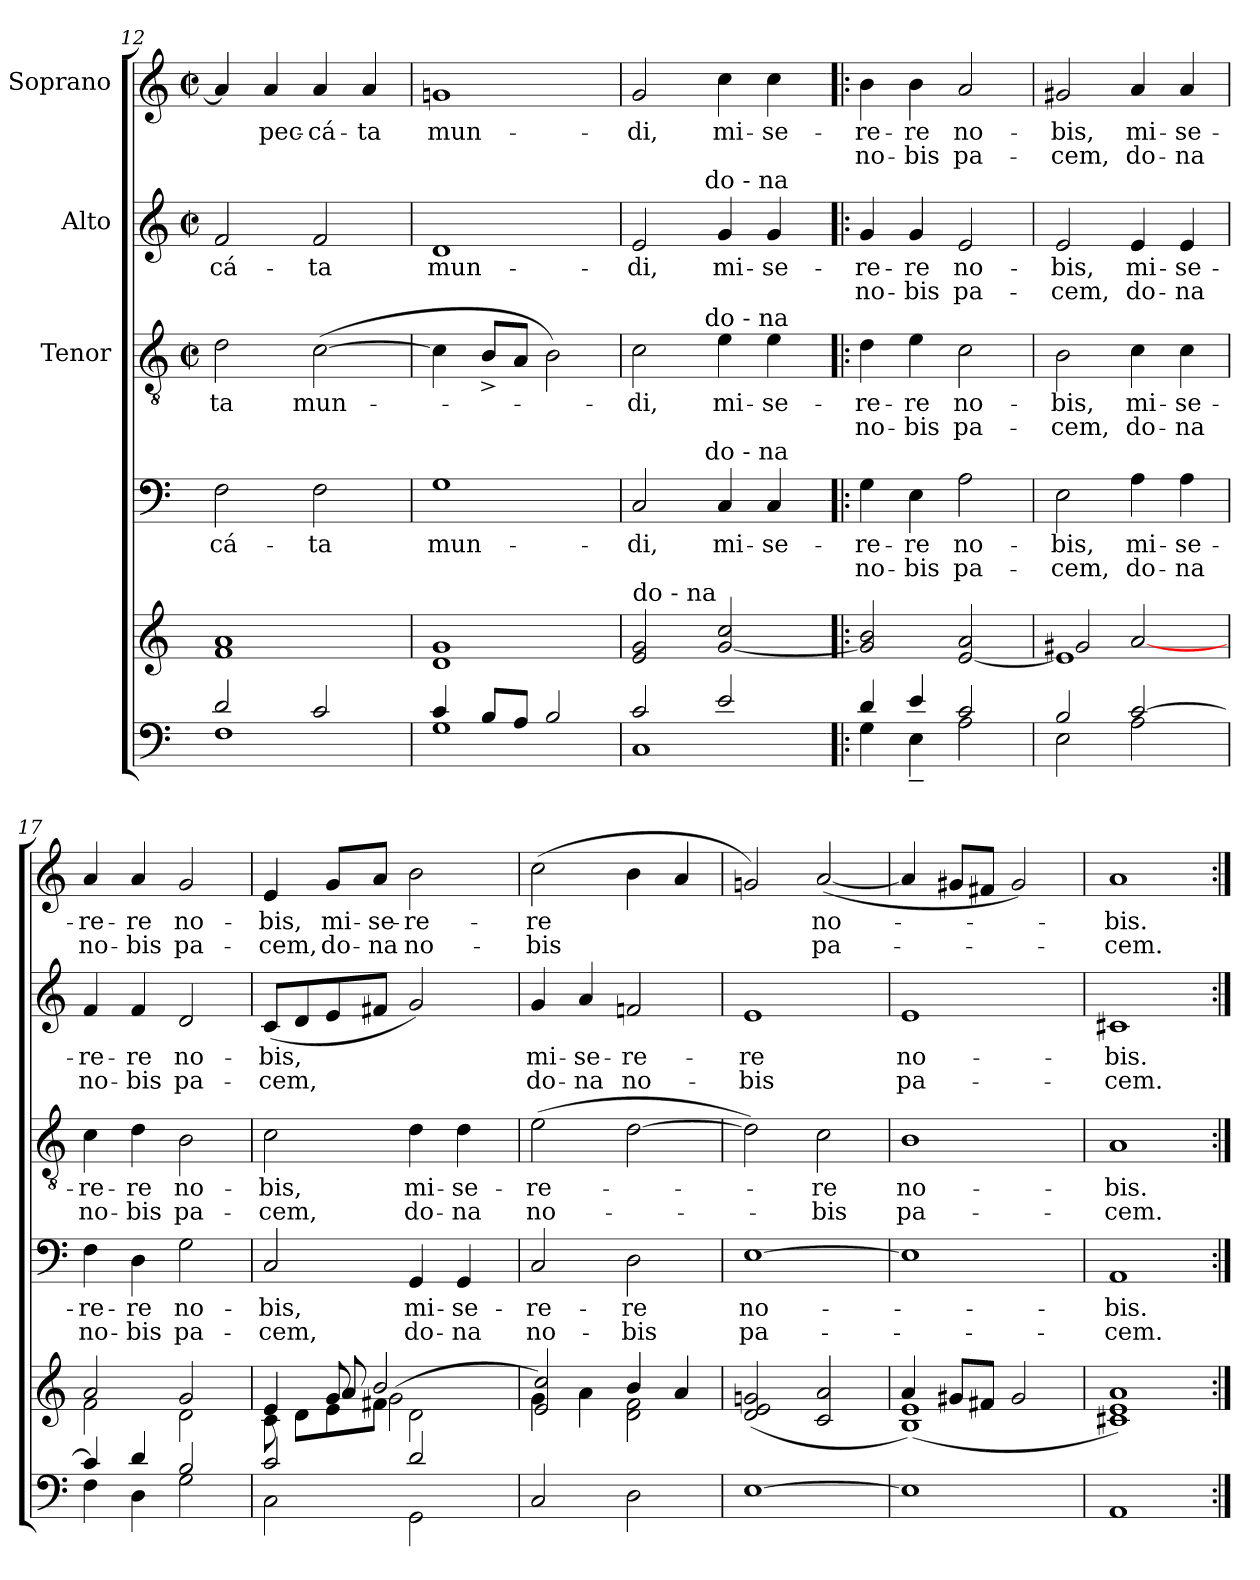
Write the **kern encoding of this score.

**kern	**kern	**kern	**text	**text	**kern	**text	**text	**kern	**text	**text	**kern	**text	**text
*part5	*part5	*part4	*part4	*part4	*part3	*part3	*part3	*part2	*part2	*part2	*part1	*part1	*part1
*staff6	*staff5	*staff4	*staff4	*staff4	*staff3	*staff3	*staff3	*staff2	*staff2	*staff2	*staff1	*staff1	*staff1
*	*	*	*	*	*I"Tenor	*	*	*I"Alto	*	*	*I"Soprano	*	*
*clefF4	*clefG2	*clefF4	*	*	*clefGv2	*	*	*clefG2	*	*	*clefG2	*	*
*k[]	*k[]	*k[]	*	*	*k[]	*	*	*k[]	*	*	*k[]	*	*
*C:	*C:	*C:	*	*	*C:	*	*	*C:	*	*	*C:	*	*
*	*	*	*	*	*M2/2	*	*	*M2/2	*	*	*M2/2	*	*
*	*	*	*	*	*met(c|)	*	*	*met(c|)	*	*	*met(c|)	*	*
=12	=12	=12	=12	=12	=12	=12	=12	=12	=12	=12	=12	=12	=12
*^	*	*	*	*	*	*	*	*	*	*	*	*	*
!	!	!	!	!LO:LY:b	!	!	!LO:LY:b	!	!	!LO:LY:b	!	!	!	!
1F	2d/	1f 1a	2F\	-cá-	.	2d\	-ta	.	2f/	-cá-	.	4a/]	.	.
!	!	!	!	!	!	!	!	!	!	!	!	!	!LO:LY:b	!
.	.	.	.	.	.	.	.	.	.	.	.	4a/	pec-	.
!	!	!	!	!LO:LY:b	!	!	!LO:LY:b	!	!	!LO:LY:b	!	!	!LO:LY:b	!
.	2c/	.	2F\	-ta	.	(<[>2c\	mun-	.	2f/	-ta	.	4a/	-cá-	.
!	!	!	!	!	!	!	!	!	!	!	!	!	!LO:LY:b	!
.	.	.	.	.	.	.	.	.	.	.	.	4a/	-ta	.
=13	=13	=13	=13	=13	=13	=13	=13	=13	=13	=13	=13	=13	=13	=13
!	!	!	!	!LO:LY:b	!	!	!	!	!	!LO:LY:b	!	!	!LO:LY:b	!
1G	4c/	1d 1g	1G	mun-	.	4c\]	.	.	1d	mun-	.	1gni	mun-	.
.	8B/L	.	.	.	.	8B^</L	.	.	.	.	.	.	.	.
.	8A/J	.	.	.	.	8A/J	.	.	.	.	.	.	.	.
.	2B/	.	.	.	.	2B\)	.	.	.	.	.	.	.	.
=14	=14	=14	=14	=14	=14	=14	=14	=14	=14	=14	=14	=14	=14	=14
!	!	!LO:TX:a:t=do - na	!	!	!	!	!	!	!	!	!	!	!	!
!	!	!	!	!LO:LY:b	!	!	!LO:LY:b	!	!	!LO:LY:b	!	!	!LO:LY:b	!
*	*	*	*^	*	*	*^	*	*	*^	*	*	*	*	*
1C	2c/	2e/ 2g/	2C/	4...ryy	-di,	.	2c\	4...ryy	-di,	.	2e/	4...ryy	-di,	.	2g/	-di,	.
!	!	!	!	!	!	!	!	!	!	!	!	!LO:TX:a:t=do - na	!	!	!	!	!
!	!	!	!	!	!	!	!	!LO:TX:a:t=do - na	!	!	!	!	!	!	!	!	!
!	!	!	!	!LO:TX:a:t=do - na	!	!	!	!	!	!	!	!	!	!	!	!	!
.	.	.	.	2ryy	.	.	.	2ryy	.	.	.	2ryy	.	.	.	.	.
!	!	!	!	!	!LO:LY:b	!	!	!	!LO:LY:b	!	!	!	!LO:LY:b	!	!	!LO:LY:b	!
.	2e/	[<2g/ 2cc/	4C/	.	mi-	.	4e\	.	mi-	.	4g/	.	mi-	.	4cc\	mi-	.
!	!	!	!	!	!LO:LY:b	!	!	!	!LO:LY:b	!	!	!	!LO:LY:b	!	!	!LO:LY:b	!
.	.	.	4C/	.	-se-	.	4e\	.	-se-	.	4g/	.	-se-	.	4cc\	-se-	.
.	.	.	.	32ryy	.	.	.	32ryy	.	.	.	32ryy	.	.	.	.	.
!!LO:LB:g=z
=15!|:	=15!|:	=15!|:	=15!|:	=15!|:	=15!|:	=15!|:	=15!|:	=15!|:	=15!|:	=15!|:	=15!|:	=15!|:	=15!|:	=15!|:	=15!|:	=15!|:	=15!|:
!	!	!	!	!	!LO:LY:b	!LO:LY:b	!	!	!LO:LY:b	!LO:LY:b	!	!	!LO:LY:b	!LO:LY:b	!	!LO:LY:b	!LO:LY:b
*	*	*	*v	*v	*	*	*	*	*	*	*v	*v	*	*	*	*	*
*	*	*	*	*	*	*v	*v	*	*	*	*	*	*	*	*
4d/	4G\	2g/] 2b/	4G\	-re-	no-	4d\	-re-	no-	4g/	-re-	no-	4b\	-re-	no-
!	!	!	!	!LO:LY:b	!LO:LY:b	!	!LO:LY:b	!LO:LY:b	!	!LO:LY:b	!LO:LY:b	!	!LO:LY:b	!LO:LY:b
4e/	4E~<\	.	4E\	-re	-bis	4e\	-re	-bis	4g/	-re	-bis	4b\	-re	-bis
!	!	!	!	!LO:LY:b	!LO:LY:b	!	!LO:LY:b	!LO:LY:b	!	!LO:LY:b	!LO:LY:b	!	!LO:LY:b	!LO:LY:b
2c/	2A\	[<2e/ 2a/	2A\	no-	pa-	2c\	no-	pa-	2e/	no-	pa-	2a/	no-	pa-
=16	=16	=16	=16	=16	=16	=16	=16	=16	=16	=16	=16	=16	=16	=16
*	*	*^	*	*	*	*	*	*	*	*	*	*	*	*
!	!	!	!	!	!LO:LY:b	!LO:LY:b	!	!LO:LY:b	!LO:LY:b	!	!LO:LY:b	!LO:LY:b	!	!LO:LY:b	!LO:LY:b
2E\	2B/	1e]	2g#X/	2E\	-bis,	-cem,	2B\	-bis,	-cem,	2e/	-bis,	-cem,	2g#X/	-bis,	-cem,
!	!	!	!	!	!LO:LY:b	!LO:LY:b	!	!LO:LY:b	!LO:LY:b	!	!LO:LY:b	!LO:LY:b	!	!LO:LY:b	!LO:LY:b
[>2c/	2A\	.	[>2a/	4A\	mi-	do-	4c\	mi-	do-	4e/	mi-	do-	4a/	mi-	do-
!	!	!	!	!	!LO:LY:b	!LO:LY:b	!	!LO:LY:b	!LO:LY:b	!	!LO:LY:b	!LO:LY:b	!	!LO:LY:b	!LO:LY:b
.	.	.	.	4A\	-se-	-na	4c\	-se-	-na	4e/	-se-	-na	4a/	-se-	-na
=17	=17	=17	=17	=17	=17	=17	=17	=17	=17	=17	=17	=17	=17	=17	=17
!	!	!	!	!	!LO:LY:b	!LO:LY:b	!	!LO:LY:b	!LO:LY:b	!	!LO:LY:b	!LO:LY:b	!	!LO:LY:b	!LO:LY:b
4c/]	4F\	2a/	2f\	4F\	-re-	no-	4c\	-re-	no-	4f/	-re-	no-	4a/	-re-	no-
!	!	!	!	!	!LO:LY:b	!LO:LY:b	!	!LO:LY:b	!LO:LY:b	!	!LO:LY:b	!LO:LY:b	!	!LO:LY:b	!LO:LY:b
4d/	4D\	.	.	4D\	-re	-bis	4d\	-re	-bis	4f/	-re	-bis	4a/	-re	-bis
!	!	!	!	!	!LO:LY:b	!LO:LY:b	!	!LO:LY:b	!LO:LY:b	!	!LO:LY:b	!LO:LY:b	!	!LO:LY:b	!LO:LY:b
2B/	2G\	2g/	2d\	2G\	no-	pa-	2B\	no-	pa-	2d/	no-	pa-	2g/	no-	pa-
=18	=18	=18	=18	=18	=18	=18	=18	=18	=18	=18	=18	=18	=18	=18	=18
*	*	*^	*^	*	*	*	*	*	*	*	*	*	*	*	*
!	!	!	!	!	!	!	!LO:LY:b	!LO:LY:b	!	!LO:LY:b	!LO:LY:b	!	!LO:LY:b	!LO:LY:b	!	!LO:LY:b	!LO:LY:b
2c/	2C\	8c\	8ryy	4e/	4ryy	2C/	-bis,	-cem,	2c\	-bis,	-cem,	(>8c/L	-bis,	-cem,	4e/	-bis,	-cem,
.	.	4ryy	8d\L	.	.	.	.	.	.	.	.	8d/	.	.	.	.	.
!	!	!	!	!	!	!	!	!	!	!	!	!	!	!	!	!LO:LY:b	!LO:LY:b
.	.	.	8e\	8g/	8a/	.	.	.	.	.	.	8e/	.	.	8g/L	mi-	do-
!	!	!	!	!	!	!	!	!	!	!	!	!	!	!	!	!LO:LY:b	!LO:LY:b
.	.	2b/	8f#X\J	(<2g\	8ryy	.	.	.	.	.	.	8f#X/J	.	.	8a/J	-se-	-na
!	!	!	!	!	!	!	!LO:LY:b	!LO:LY:b	!	!LO:LY:b	!LO:LY:b	!	!	!	!	!LO:LY:b:rj	!LO:LY:b:rj
2GG\	2d/	.	2ryy	.	2d\	4GG/	mi-	do-	4d\	mi-	do-	2g/)	.	.	2b\	-re-	no-
!	!	!	!	!	!	!	!LO:LY:b	!LO:LY:b	!	!LO:LY:b	!LO:LY:b	!	!	!	!	!	!
.	.	.	.	.	.	4GG/	-se-	-na	4d\	-se-	-na	.	.	.	.	.	.
.	.	8ryy	.	8ryy	.	.	.	.	.	.	.	.	.	.	.	.	.
*v	*v	*	*	*	*	*	*	*	*	*	*	*	*	*	*	*	*
*	*	*	*v	*v	*	*	*	*	*	*	*	*	*	*	*	*
=19	=19	=19	=19	=19	=19	=19	=19	=19	=19	=19	=19	=19	=19	=19	=19
!	!	!	!	!	!LO:LY:b	!LO:LY:b	!	!LO:LY:b	!LO:LY:b	!	!LO:LY:b	!LO:LY:b	!	!LO:LY:b	!LO:LY:b
*	*	*v	*v	*	*	*	*	*	*	*	*	*	*	*	*
2C/	4g\)	2e/ 2cc/	2C/	-re-	no-	(<2e\	-re-	no-	4g/	mi-	do-	(>2cc\	-re	-bis
!	!	!	!	!	!	!	!	!	!	!LO:LY:b	!LO:LY:b	!	!	!
.	4a\	.	.	.	.	.	.	.	4a/	-se-	-na	.	.	.
!	!	!	!	!LO:LY:b	!LO:LY:b	!	!	!	!	!LO:LY:b:rj	!LO:LY:b:rj	!	!	!
2D\	4b/	2d\ 2f\	2D\	-re	-bis	[>2d\	.	.	2fni/	-re-	no-	4b\	.	.
.	4a/	.	.	.	.	.	.	.	.	.	.	4a/	.	.
*	*v	*v	*	*	*	*	*	*	*	*	*	*	*	*
=20	=20	=20	=20	=20	=20	=20	=20	=20	=20	=20	=20	=20	=20
!	!	!	!LO:LY:b	!LO:LY:b	!	!	!	!	!LO:LY:b	!LO:LY:b	!	!	!
[>1E	(<2d/ 2e/ 2gni/	[>1E	no-	pa-	2d\])	.	.	1e	-re	-bis	2gni/)	.	.
!	!	!	!	!	!	!LO:LY:b	!LO:LY:b	!	!	!	!	!LO:LY:b	!LO:LY:b
.	2c/ 2a/	.	.	.	2c\	-re	-bis	.	.	.	(<[<2a/	no-	pa-
=21	=21	=21	=21	=21	=21	=21	=21	=21	=21	=21	=21	=21	=21
*	*^	*	*	*	*	*	*	*	*	*	*	*	*
!	!	!	!	!	!	!	!LO:LY:b	!LO:LY:b	!	!LO:LY:b	!LO:LY:b	!	!	!
1E]	4a/	(<1B 1e)	1E]	.	.	1B	no-	pa-	1e	no-	pa-	4a/]	.	.
.	8g#X/L	.	.	.	.	.	.	.	.	.	.	8g#X/L	.	.
.	8f#X/J	.	.	.	.	.	.	.	.	.	.	8f#X/J	.	.
.	2g#/	.	.	.	.	.	.	.	.	.	.	2g#/)	.	.
*	*v	*v	*	*	*	*	*	*	*	*	*	*	*	*
=22	=22	=22	=22	=22	=22	=22	=22	=22	=22	=22	=22	=22	=22
!	!	!	!LO:LY:b	!LO:LY:b	!	!LO:LY:b	!LO:LY:b	!	!LO:LY:b	!LO:LY:b	!	!LO:LY:b	!LO:LY:b
1AA	1c#X 1e 1a)	1AA	-bis.	-cem.	1A	-bis.	-cem.	1c#X	-bis.	-cem.	1a	-bis.	-cem.
=:|!	=:|!	=:|!	=:|!	=:|!	=:|!	=:|!	=:|!	=:|!	=:|!	=:|!	=:|!	=:|!	=:|!
*-	*-	*-	*-	*-	*-	*-	*-	*-	*-	*-	*-	*-	*-
